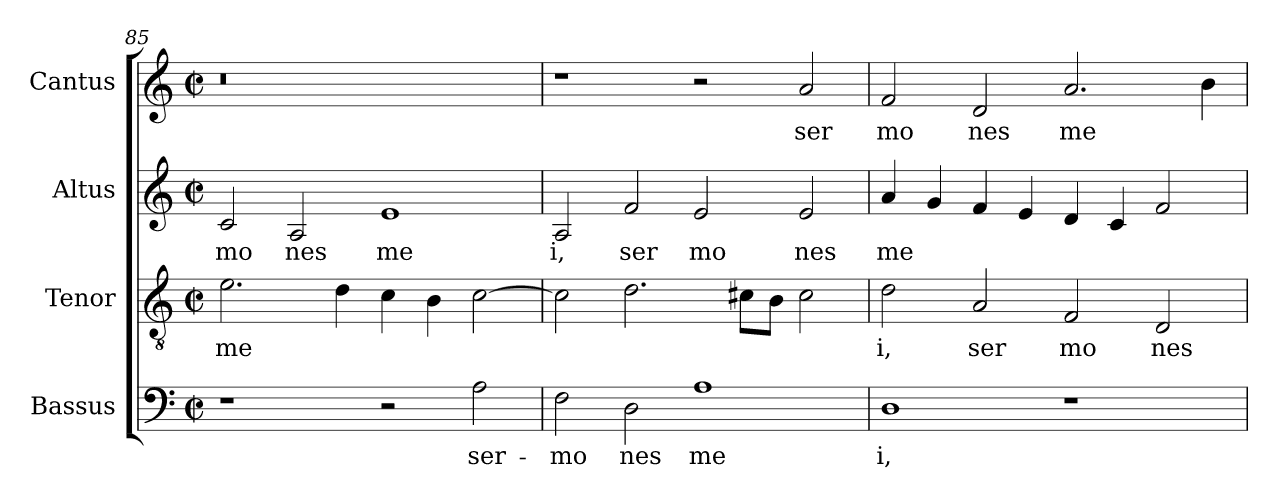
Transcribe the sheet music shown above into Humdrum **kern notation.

**kern	**text	**kern	**text	**kern	**text	**kern	**text
*part4	*part4	*part3	*part3	*part2	*part2	*part1	*part1
*staff4	*staff4	*staff3	*staff3	*staff2	*staff2	*staff1	*staff1
*I"Bassus	*	*I"Tenor	*	*I"Altus	*	*I"Cantus	*
*clefF4	*	*clefGv2	*	*clefG2	*	*clefG2	*
*M2/2	*	*M2/2	*	*M2/2	*	*M2/2	*
*met(c|)	*	*met(c|)	*	*met(c|)	*	*met(c|)	*
=85	=85	=85	=85	=85	=85	=85	=85
!	!	!	!LO:LY:b	!	!LO:LY:b:cj	!	!
1r	.	2.e\	me	2c/	mo	0r	.
!	!	!	!	!	!LO:LY:b:cj	!	!
.	.	.	.	2A/	nes	.	.
.	.	4d\	.	.	.	.	.
!	!	!	!	!	!LO:LY:b:cj	!	!
2r	.	4c\	.	1e	me	.	.
.	.	4B\	.	.	.	.	.
!	!LO:LY:b:cj	!	!	!	!	!	!
2A\	ser-	[<2c\	.	.	.	.	.
!!LO:PB:g=z
=86	=86	=86	=86	=86	=86	=86	=86
!	!LO:LY:b:cj	!	!	!	!LO:LY:b:cj	!	!
2F\	-mo	2c\]	.	2A/	i,	1r	.
!	!LO:LY:b:cj	!	!	!	!LO:LY:b:cj	!	!
2D\	nes	2.d\	.	2f/	ser	.	.
!	!LO:LY:b:cj	!	!	!	!LO:LY:b:cj	!	!
1A	me	.	.	2e/	mo	2r	.
.	.	8c#\L	.	.	.	.	.
.	.	8B\J	.	.	.	.	.
!	!	!	!	!	!LO:LY:b:cj	!	!LO:LY:b:cj
.	.	2c#\	.	2e/	nes	2a/	ser
=87	=87	=87	=87	=87	=87	=87	=87
!	!LO:LY:b:cj	!	!LO:LY:b:cj	!	!LO:LY:b	!	!LO:LY:b:cj
1D	i,	2d\	i,	4a/	me	2f/	mo
.	.	.	.	4g/	.	.	.
!	!	!	!LO:LY:b:cj	!	!	!	!LO:LY:b:cj
.	.	2A/	ser	4f/	.	2d/	nes
.	.	.	.	4e/	.	.	.
!	!	!	!LO:LY:b:cj	!	!	!	!LO:LY:b
1r	.	2F/	mo	4d/	.	2.a/	me
.	.	.	.	4c/	.	.	.
!	!	!	!LO:LY:b:cj	!	!	!	!
.	.	2D/	nes	2f/	.	.	.
.	.	.	.	.	.	4b\	.
=	=	=	=	=	=	=	=
*-	*-	*-	*-	*-	*-	*-	*-
